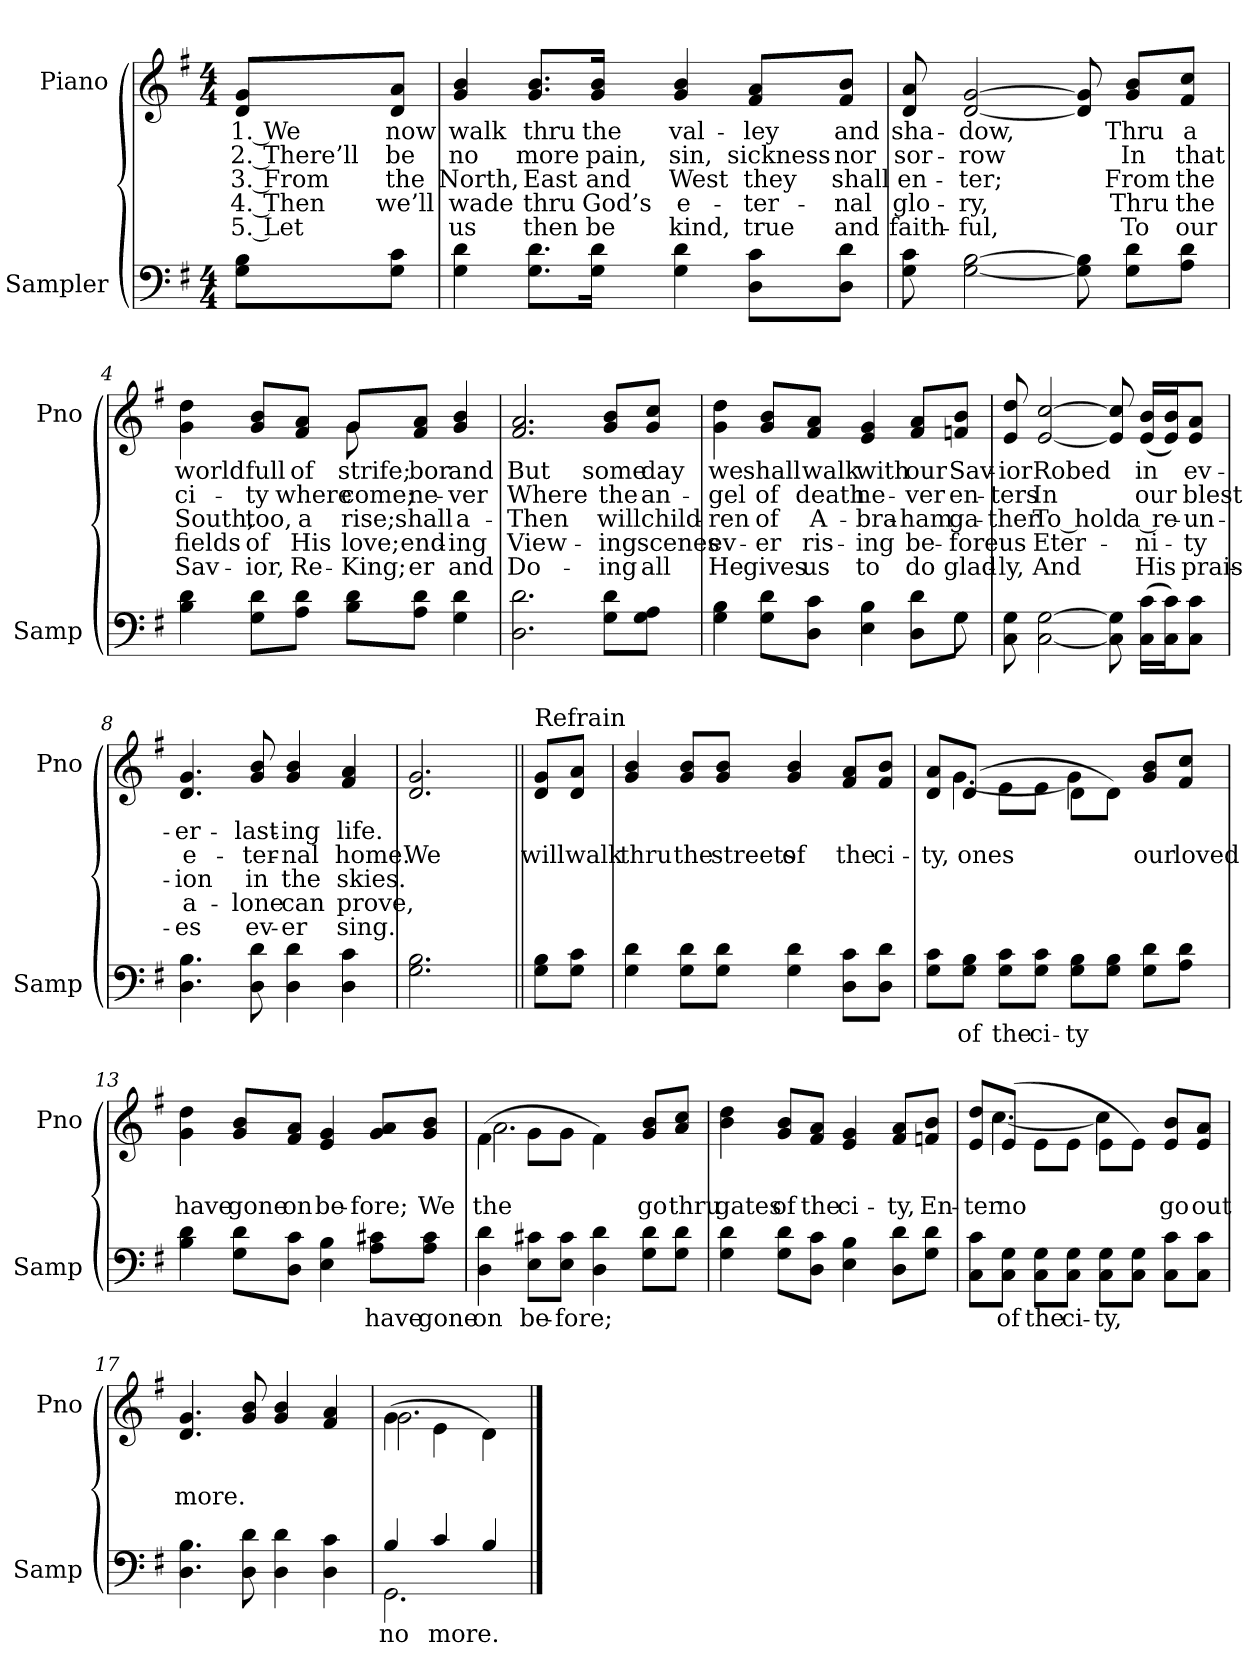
**kern	**text	**kern	**text	**text	**text	**text	**text
*part2	*part2	*part1	*part1	*part1	*part1	*part1	*part1
*staff2	*staff2	*staff1	*staff1	*staff1	*staff1	*staff1	*staff1
*I"Sampler	*	*I"Piano	*	*	*	*	*
*I'Samp	*	*I'Pno	*	*	*	*	*
*clefF4	*	*clefG2	*	*	*	*	*
*k[f#]	*	*k[f#]	*	*	*	*	*
*G:	*	*G:	*	*	*	*	*
*M4/4	*	*M4/4	*	*	*	*	*
=1	=1	=1	=1	=1	=1	=1	=1
8G\ 8B\L	.	8d/ 8g/L	1. We	2. There’ll	3. From	4. Then	5. Let
8G\ 8c\J	.	8d/ 8a/J	now	be	the	we’ll	.
=2	=2	=2	=2	=2	=2	=2	=2
4G 4d	.	4g 4b	walk	no	North,	wade	us
8.G\ 8.d\L	.	8.g/ 8.b/L	thru	more	East	thru	then
16G\ 16d\Jk	.	16g/ 16b/Jk	the	pain,	and	God’s	be
4G 4d	.	4g 4b	val-	sin,	West	e-	kind,
8D\ 8c\L	.	8f#/ 8a/L	-ley	sickness	they	-ter-	true
8D\ 8d\J	.	8f#/ 8b/J	and	nor	shall	-nal	and
=3	=3	=3	=3	=3	=3	=3	=3
8G 8c	.	8d 8a	sha-	sor-	en-	glo-	faith-
[2G [2B	.	[2d [2g	-dow,	-row	-ter;	-ry,	-ful,
8G] 8B]	.	8d] 8g]	.	.	.	.	.
8G\ 8d\L	.	8g/ 8b/L	Thru	In	From	Thru	To
8A\ 8d\J	.	8f#/ 8cc/J	a	that	the	the	our
=4	=4	=4	=4	=4	=4	=4	=4
*	*	*^	*	*	*	*	*
4B 4d	.	4g 4dd	2ryy	world	ci-	South,	fields	Sav-
8G\ 8d\L	.	8g/ 8b/L	.	full	-ty	too,	of	-ior,
8A\ 8d\J	.	8f#/ 8a/J	.	of	where	a	His	Re-
8B\ 8d\L	.	8g/L	8g	strife;	come;	-rise;	love;	King;
8A\ 8d\J	.	8f#/ 8a/J	4.ryy	-bor	ne-	shall	-end-	-er
4G 4d	.	4g 4b	.	and	-ver	a-	-ing	and
*	*	*v	*v	*	*	*	*	*
=5	=5	=5	=5	=5	=5	=5	=5
2.D 2.d	.	2.f# 2.a	But	Where	Then	View-	Do-
8G\ 8d\L	.	8g/ 8b/L	some	the	will	-ing	-ing
8G\ 8A\J	.	8g/ 8cc/J	day	an-	child-	scenes	all
=6	=6	=6	=6	=6	=6	=6	=6
*^	*	*	*	*	*	*	*
4G 4B	2..ryy	.	4g 4dd	we	-gel	-ren	ev-	He
8G\ 8d\L	.	.	8g/ 8b/L	shall	of	of	-er	gives
8D\ 8c\J	.	.	8f#/ 8a/J	walk	death	A-	ris-	us
4E 4B	.	.	4e 4g	with	ne-	-bra-	-ing	to
8D\ 8d\L	.	.	8f#/ 8a/L	our	-ver	-ham	be-	do
8G\J	8G	.	8fn/ 8b/J	Sav-	en-	ga-	-fore	glad-
*v	*v	*	*	*	*	*	*	*
=7	=7	=7	=7	=7	=7	=7	=7
8C 8G	.	8e 8dd	-ior	-ters	-ther	us	-ly,
[2C [2G	.	[2e [2cc	Robed	In	To hold	Eter-	And
8C] 8G]	.	8e] 8cc]	.	.	.	.	.
(16C\ 16c\LL	.	(16e/ 16b/LL	in	our	a re-	-ni-	His
16C\ 16c\J)	.	16e/ 16b/J)	.	.	.	.	.
8C\ 8c\J	.	8e/ 8a/J	ev-	blest	-un-	-ty	prais-
=8	=8	=8	=8	=8	=8	=8	=8
4.D 4.B	.	4.d 4.g	-er-	e-	-ion	a-	-es
8D 8d	.	8g 8b	-last-	-ter-	in	-lone	ev-
4D 4d	.	4g 4b	-ing	-nal	the	can	-er
4D 4c	.	4f# 4a	life.	home.	skies.	prove,	sing.
=9	=9	=9	=9	=9	=9	=9	=9
2.G 2.B	.	2.d 2.g	.	We	.	.	.
=10||	=10||	=10||	=10||	=10||	=10||	=10||	=10||
!	!	!LO:TX:t=Refrain	!	!	!	!	!
8G\ 8B\L	.	8d/ 8g/L	.	will	.	.	.
8G\ 8c\J	.	8d/ 8a/J	.	walk	.	.	.
=11	=11	=11	=11	=11	=11	=11	=11
4G 4d	.	4g 4b	.	thru	.	.	.
8G\ 8d\L	.	8g/ 8b/L	.	the	.	.	.
8G\ 8d\J	.	8g/ 8b/J	.	streets	.	.	.
4G 4d	.	4g 4b	.	of	.	.	.
8D\ 8c\L	.	8f#/ 8a/L	.	the	.	.	.
8D\ 8d\J	.	8f#/ 8b/J	.	ci-	.	.	.
=12	=12	=12	=12	=12	=12	=12	=12
*	*	*^	*	*	*	*	*
8G\ 8c\L	.	8d/ 8a/L	8ryy	.	-ty,	.	.	.
8G\ 8B\J	of	(8d/J	[4.g	.	ones	.	.	.
8G\ 8c\L	the	8e\L	.	.	.	.	.	.
8G\ 8c\J	ci-	8e\J	.	.	.	.	.	.
8G\ 8B\L	-ty	8d\L	4g]	.	.	.	.	.
8G\ 8B\J	.	8d\J)	.	.	.	.	.	.
8G\ 8d\L	.	8g/ 8b/L	4ryy	.	our	.	.	.
8A\ 8d\J	.	8f#/ 8cc/J	.	.	loved	.	.	.
*	*	*v	*v	*	*	*	*	*
=13	=13	=13	=13	=13	=13	=13	=13
4B 4d	.	4g 4dd	.	have	.	.	.
8G\ 8d\L	.	8g/ 8b/L	.	gone	.	.	.
8D\ 8c\J	.	8f#/ 8a/J	.	on	.	.	.
4E 4B	.	4e 4g	.	be-	.	.	.
8A\ 8c#X\L	have	8g/ 8a/L	.	-fore;	.	.	.
8A\ 8c#\J	gone	8g/ 8b/J	.	We	.	.	.
=14	=14	=14	=14	=14	=14	=14	=14
*	*	*^	*	*	*	*	*
4D 4d	on	(4f#\	2.a	.	the	.	.	.
8E\ 8c#X\L	be-	8g\L	.	.	.	.	.	.
8E\ 8c#\J	-fore;	8g\J	.	.	.	.	.	.
4D 4d	.	4f#\)	.	.	.	.	.	.
8G\ 8d\L	.	8g/ 8b/L	4ryy	.	go	.	.	.
8G\ 8d\J	.	8a/ 8cc/J	.	.	thru	.	.	.
*	*	*v	*v	*	*	*	*	*
=15	=15	=15	=15	=15	=15	=15	=15
4G 4d	.	4b 4dd	.	gates	.	.	.
8G\ 8d\L	.	8g/ 8b/L	.	of	.	.	.
8D\ 8c\J	.	8f#/ 8a/J	.	the	.	.	.
4E 4B	.	4e 4g	.	ci-	.	.	.
8D\ 8d\L	.	8f#/ 8a/L	.	-ty,	.	.	.
8G\ 8d\J	.	8fn/ 8b/J	.	En-	.	.	.
=16	=16	=16	=16	=16	=16	=16	=16
*	*	*^	*	*	*	*	*
8C\ 8c\L	.	8e/ 8dd/L	8ryy	.	-ter	.	.	.
8C\ 8G\J	of	(8e/J	[4.cc	.	no	.	.	.
8C\ 8G\L	the	8e\L	.	.	.	.	.	.
8C\ 8G\J	ci-	8e\J	.	.	.	.	.	.
8C\ 8G\L	-ty,	8e\L	4cc]	.	.	.	.	.
8C\ 8G\J	.	8e\J)	.	.	.	.	.	.
8C\ 8c\L	.	8e/ 8b/L	4ryy	.	go	.	.	.
8C\ 8c\J	.	8e/ 8a/J	.	.	out	.	.	.
*	*	*v	*v	*	*	*	*	*
=17	=17	=17	=17	=17	=17	=17	=17
4.D 4.B	.	4.d 4.g	.	more.	.	.	.
8D 8d	.	8g 8b	.	.	.	.	.
4D 4d	.	4g 4b	.	.	.	.	.
4D 4c	.	4f# 4a	.	.	.	.	.
=18	=18	=18	=18	=18	=18	=18	=18
*^	*	*^	*	*	*	*	*
4B/	2.GG	no	(4g\	2.g	.	.	.	.	.
4c/	.	more.	4e\	.	.	.	.	.	.
4B/	.	.	4d\)	.	.	.	.	.	.
*v	*v	*	*	*	*	*	*	*	*
*	*	*v	*v	*	*	*	*	*
==	==	==	==	==	==	==	==
*-	*-	*-	*-	*-	*-	*-	*-
